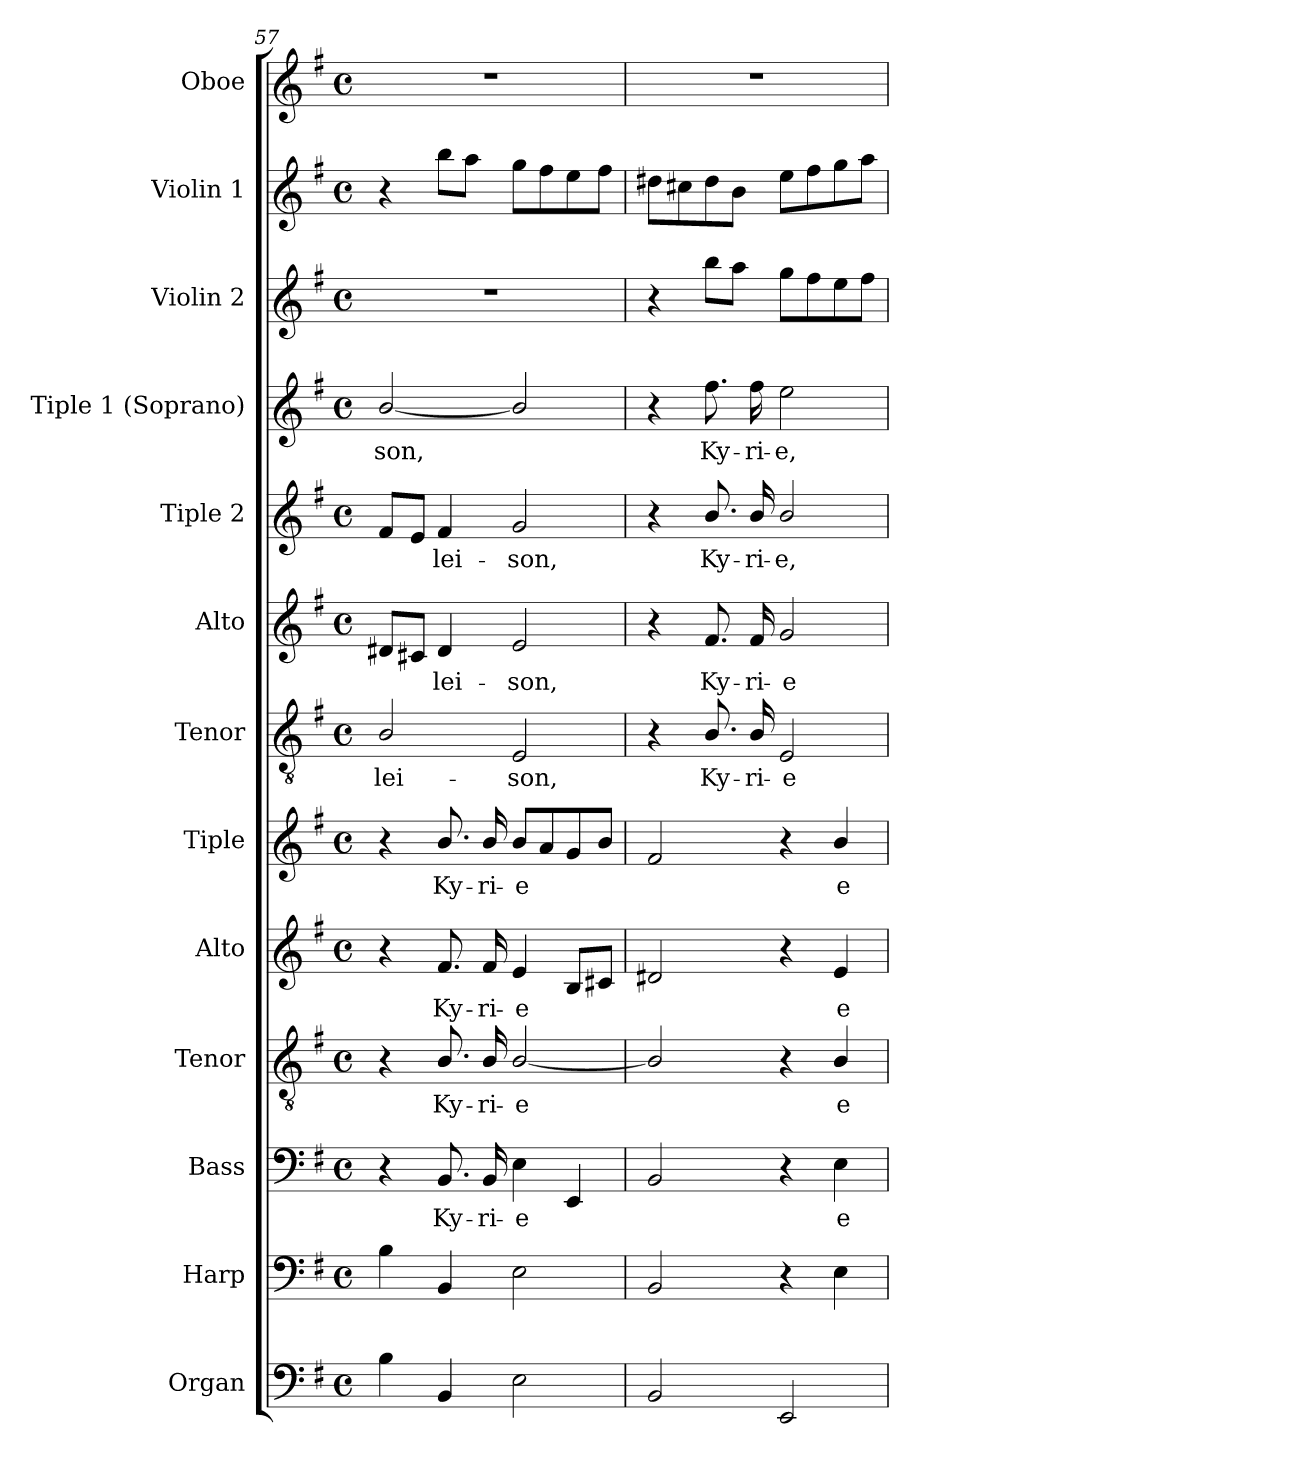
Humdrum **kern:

**kern	**kern	**kern	**text	**kern	**text	**kern	**text	**kern	**text	**kern	**text	**kern	**text	**kern	**text	**kern	**text	**kern	**kern	**kern
*part13	*part12	*part11	*part11	*part10	*part10	*part9	*part9	*part8	*part8	*part7	*part7	*part6	*part6	*part5	*part5	*part4	*part4	*part3	*part2	*part1
*staff13	*staff12	*staff11	*staff11	*staff10	*staff10	*staff9	*staff9	*staff8	*staff8	*staff7	*staff7	*staff6	*staff6	*staff5	*staff5	*staff4	*staff4	*staff3	*staff2	*staff1
*I"Organ	*I"Harp	*I"Bass	*	*I"Tenor	*	*I"Alto	*	*I"Tiple	*	*I"Tenor	*	*I"Alto	*	*I"Tiple 2	*	*I"Tiple 1 (Soprano)	*	*I"Violin 2	*I"Violin 1	*I"Oboe
*I'Org.	*I'Hp.	*I'B.	*	*I'T.	*	*I'A.	*	*	*	*I'T.	*	*I'A.	*	*	*	*I'S1.	*	*I'Vln. 2	*I'Vln. 1	*I'Ob.
*clefF4	*clefF4	*clefF4	*	*clefGv2	*	*clefG2	*	*clefG2	*	*clefGv2	*	*clefG2	*	*clefG2	*	*clefG2	*	*clefG2	*clefG2	*clefG2
*	*	*	*	*ITrd7c12	*	*	*	*	*	*ITrd7c12	*	*	*	*	*	*	*	*	*	*
*k[f#]	*k[f#]	*k[f#]	*	*k[f#]	*	*k[f#]	*	*k[f#]	*	*k[f#]	*	*k[f#]	*	*k[f#]	*	*k[f#]	*	*k[f#]	*k[f#]	*k[f#]
*G:	*G:	*G:	*	*G:	*	*G:	*	*G:	*	*G:	*	*G:	*	*G:	*	*G:	*	*G:	*G:	*G:
*M4/4	*M4/4	*M4/4	*	*M4/4	*	*M4/4	*	*M4/4	*	*M4/4	*	*M4/4	*	*M4/4	*	*M4/4	*	*M4/4	*M4/4	*M4/4
*met(c)	*met(c)	*met(c)	*	*met(c)	*	*met(c)	*	*met(c)	*	*met(c)	*	*met(c)	*	*met(c)	*	*met(c)	*	*met(c)	*met(c)	*met(c)
=57	=57	=57	=57	=57	=57	=57	=57	=57	=57	=57	=57	=57	=57	=57	=57	=57	=57	=57	=57	=57
!	!	!	!	!	!	!	!	!	!	!	!LO:LY:b:color=#000000	!	!	!	!	!	!	!	!	!
!	!	!	!	!	!	!	!	!	!	!	!	!	!	!	!	!	!LO:LY:b:color=#000000	!	!	!
4Bi\	4Bi\	4r	.	4r	.	4r	.	4r	.	2BBi/	-lei-	8d#Xi/L	.	8f#i/L	.	[2bi/	-son,	1r	4r	1r
.	.	.	.	.	.	.	.	.	.	.	.	8c#i/J	.	8ei/J	.	.	.	.	.	.
!	!	!	!LO:LY:b:color=#000000	!	!	!	!	!	!	!	!	!	!	!	!	!	!	!	!	!
!	!	!	!	!	!LO:LY:b:color=#000000	!	!	!	!	!	!	!	!	!	!	!	!	!	!	!
!	!	!	!	!	!	!	!LO:LY:b:color=#000000	!	!	!	!	!	!	!	!	!	!	!	!	!
!	!	!	!	!	!	!	!	!	!LO:LY:b:color=#000000	!	!	!	!	!	!	!	!	!	!	!
!	!	!	!	!	!	!	!	!	!	!	!	!	!LO:LY:b:color=#000000	!	!	!	!	!	!	!
!	!	!	!	!	!	!	!	!	!	!	!	!	!	!	!LO:LY:b:color=#000000	!	!	!	!	!
4BBi/	4BBi/	8.BBi/	Ky-	8.BBi/	Ky-	8.f#i/	Ky-	8.bi/	Ky-	.	.	4d#i/	-lei-	4f#i/	-lei-	.	.	.	8bbi\L	.
.	.	.	.	.	.	.	.	.	.	.	.	.	.	.	.	.	.	.	8aai\J	.
!	!	!	!LO:LY:b:color=#000000	!	!	!	!	!	!	!	!	!	!	!	!	!	!	!	!	!
!	!	!	!	!	!LO:LY:b:color=#000000	!	!	!	!	!	!	!	!	!	!	!	!	!	!	!
!	!	!	!	!	!	!	!LO:LY:b:color=#000000	!	!	!	!	!	!	!	!	!	!	!	!	!
!	!	!	!	!	!	!	!	!	!LO:LY:b:color=#000000	!	!	!	!	!	!	!	!	!	!	!
.	.	16BBi/	-ri-	16BBi/	-ri-	16f#i/	-ri-	16bi/	-ri-	.	.	.	.	.	.	.	.	.	.	.
!	!	!	!LO:LY:b:color=#000000	!	!	!	!	!	!	!	!	!	!	!	!	!	!	!	!	!
!	!	!	!	!	!LO:LY:b:color=#000000	!	!	!	!	!	!	!	!	!	!	!	!	!	!	!
!	!	!	!	!	!	!	!LO:LY:b:color=#000000	!	!	!	!	!	!	!	!	!	!	!	!	!
!	!	!	!	!	!	!	!	!	!LO:LY:b:color=#000000	!	!	!	!	!	!	!	!	!	!	!
!	!	!	!	!	!	!	!	!	!	!	!LO:LY:b:color=#000000	!	!	!	!	!	!	!	!	!
!	!	!	!	!	!	!	!	!	!	!	!	!	!LO:LY:b:color=#000000	!	!	!	!	!	!	!
!	!	!	!	!	!	!	!	!	!	!	!	!	!	!	!LO:LY:b:color=#000000	!	!	!	!	!
2Ei\	2Ei\	4Ei\	-e	[2BBi/	-e	4ei/	-e	8bi/L	-e	2EEi/	-son,	2ei/	-son,	2gi/	-son,	2bi/]	.	.	8ggi\L	.
.	.	.	.	.	.	.	.	8ai/	.	.	.	.	.	.	.	.	.	.	8ff#i\	.
.	.	4EEi/	.	.	.	8Bi/L	.	8gi/	.	.	.	.	.	.	.	.	.	.	8eei\	.
.	.	.	.	.	.	8c#i/J	.	8bi/J	.	.	.	.	.	.	.	.	.	.	8ff#i\J	.
=58	=58	=58	=58	=58	=58	=58	=58	=58	=58	=58	=58	=58	=58	=58	=58	=58	=58	=58	=58	=58
2BBi/	2BBi/	2BBi/	.	2BBi/]	.	2d#Xi/	.	2f#i/	.	4r	.	4r	.	4r	.	4r	.	4r	8dd#Xi\L	1r
.	.	.	.	.	.	.	.	.	.	.	.	.	.	.	.	.	.	.	8cc#Xi\	.
!	!	!	!	!	!	!	!	!	!	!	!LO:LY:b:color=#000000	!	!	!	!	!	!	!	!	!
!	!	!	!	!	!	!	!	!	!	!	!	!	!LO:LY:b:color=#000000	!	!	!	!	!	!	!
!	!	!	!	!	!	!	!	!	!	!	!	!	!	!	!LO:LY:b:color=#000000	!	!	!	!	!
!	!	!	!	!	!	!	!	!	!	!	!	!	!	!	!	!	!LO:LY:b:color=#000000	!	!	!
.	.	.	.	.	.	.	.	.	.	8.BBi/	Ky-	8.f#i/	Ky-	8.bi/	Ky-	8.ff#i\	Ky-	8bbi\L	8dd#i\	.
.	.	.	.	.	.	.	.	.	.	.	.	.	.	.	.	.	.	8aai\J	8bi\J	.
!	!	!	!	!	!	!	!	!	!	!	!LO:LY:b:color=#000000	!	!	!	!	!	!	!	!	!
!	!	!	!	!	!	!	!	!	!	!	!	!	!LO:LY:b:color=#000000	!	!	!	!	!	!	!
!	!	!	!	!	!	!	!	!	!	!	!	!	!	!	!LO:LY:b:color=#000000	!	!	!	!	!
!	!	!	!	!	!	!	!	!	!	!	!	!	!	!	!	!	!LO:LY:b:color=#000000	!	!	!
.	.	.	.	.	.	.	.	.	.	16BBi/	-ri-	16f#i/	-ri-	16bi/	-ri-	16ff#i\	-ri-	.	.	.
!	!	!	!	!	!	!	!	!	!	!	!LO:LY:b:color=#000000	!	!	!	!	!	!	!	!	!
!	!	!	!	!	!	!	!	!	!	!	!	!	!LO:LY:b:color=#000000	!	!	!	!	!	!	!
!	!	!	!	!	!	!	!	!	!	!	!	!	!	!	!LO:LY:b:color=#000000	!	!	!	!	!
!	!	!	!	!	!	!	!	!	!	!	!	!	!	!	!	!	!LO:LY:b:color=#000000	!	!	!
2EEi/	4r	4r	.	4r	.	4r	.	4r	.	2EEi/	-e	2gi/	-e	2bi/	-e,	2eei\	-e,	8ggi\L	8eei\L	.
.	.	.	.	.	.	.	.	.	.	.	.	.	.	.	.	.	.	8ff#i\	8ff#i\	.
!	!	!	!LO:LY:b:color=#000000	!	!	!	!	!	!	!	!	!	!	!	!	!	!	!	!	!
!	!	!	!	!	!LO:LY:b:color=#000000	!	!	!	!	!	!	!	!	!	!	!	!	!	!	!
!	!	!	!	!	!	!	!LO:LY:b:color=#000000	!	!	!	!	!	!	!	!	!	!	!	!	!
!	!	!	!	!	!	!	!	!	!LO:LY:b:color=#000000	!	!	!	!	!	!	!	!	!	!	!
.	4Ei\	4Ei\	e-	4BBi/	e-	4ei/	e-	4bi/	e-	.	.	.	.	.	.	.	.	8eei\	8ggi\	.
.	.	.	.	.	.	.	.	.	.	.	.	.	.	.	.	.	.	8ff#i\J	8aai\J	.
=	=	=	=	=	=	=	=	=	=	=	=	=	=	=	=	=	=	=	=	=
*-	*-	*-	*-	*-	*-	*-	*-	*-	*-	*-	*-	*-	*-	*-	*-	*-	*-	*-	*-	*-
